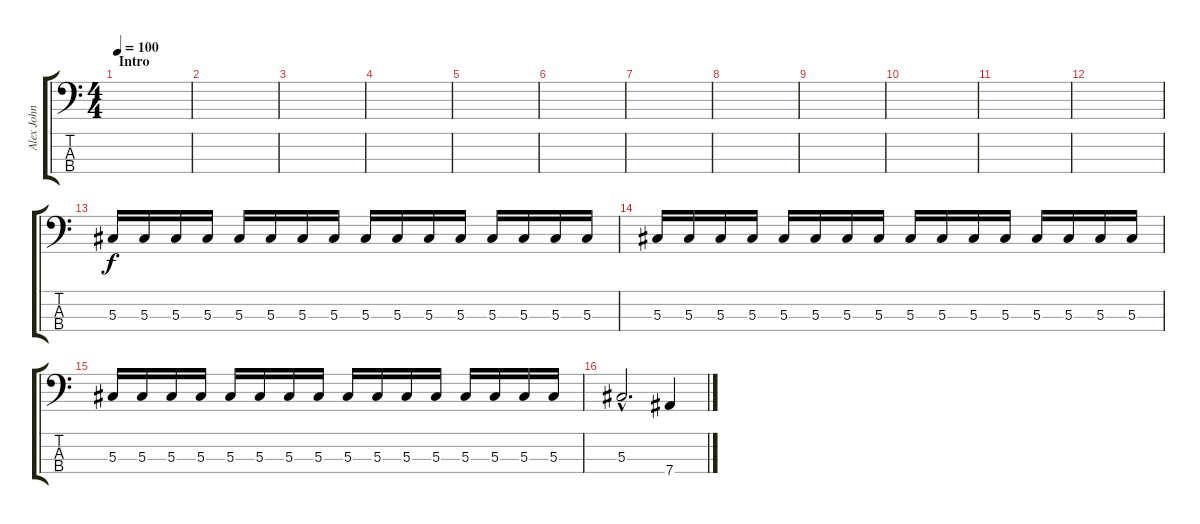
\track ("Alex John Such" "Alex John ") {instrument electricbassfinger}
\staff {score tabs}
\tuning (Gb2 Db2 Ab1 Eb1) {hide}
\ts (4 4)
\section ("" "Intro")
\tempo 100
\clef f4
\ks c
|
|
|
|
|
|
|
|
|
|
|
|
5.3.16 5.3.16 5.3.16 5.3.16 5.3.16 5.3.16 5.3.16 5.3.16 5.3.16 5.3.16 5.3.16 5.3.16 5.3.16 5.3.16 5.3.16 5.3.16 |
5.3.16 5.3.16 5.3.16 5.3.16 5.3.16 5.3.16 5.3.16 5.3.16 5.3.16 5.3.16 5.3.16 5.3.16 5.3.16 5.3.16 5.3.16 5.3.16 |
5.3.16 5.3.16 5.3.16 5.3.16 5.3.16 5.3.16 5.3.16 5.3.16 5.3.16 5.3.16 5.3.16 5.3.16 5.3.16 5.3.16 5.3.16 5.3.16 |
5.3{hac}.2{d} 7.4{ss}.4
